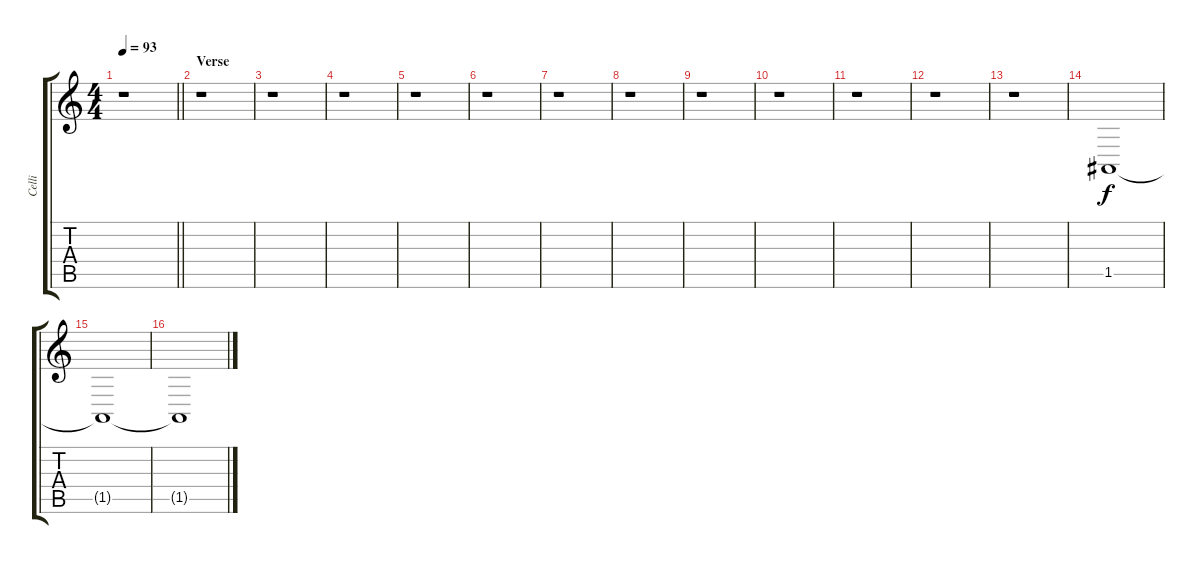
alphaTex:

\track ("Celli" "Celli") {instrument cello}
\staff {score tabs}
\tuning (E4 B3 G3 D3 A2 E2) {hide}
\ts (4 4)
\tempo 93
\clef g2
\barLineRight lightlight
\ks c
r.1{dy f} |
\section ("" "Verse")
r.1 |
r.1 |
r.1 |
r.1 |
r.1 |
r.1 |
r.1 |
r.1 |
r.1 |
r.1 |
r.1 |
r.1 |
1.5.1 |
1.5{t}.1 |
1.5{t}.1
